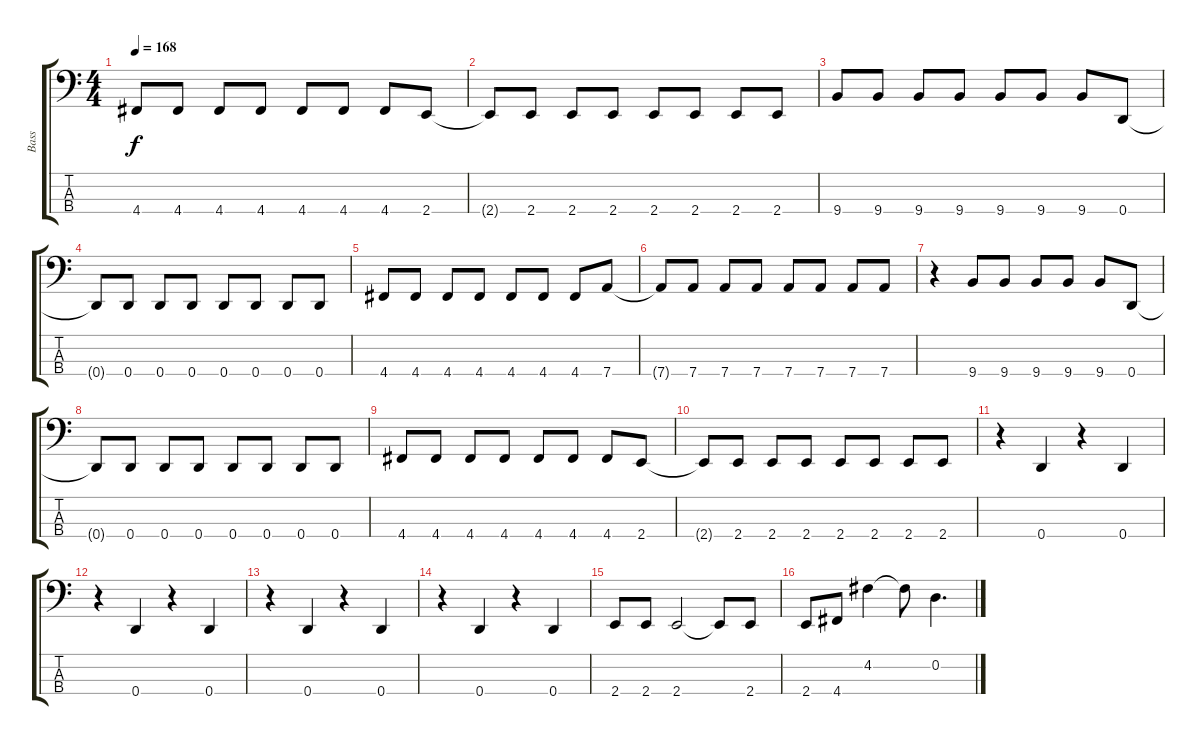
\track ("Bass" "Bass") {instrument electricbassfinger}
\staff {score tabs}
\tuning (G2 D2 A1 D1) {hide}
\ts (4 4)
\tempo 168
\clef f4
\ks c
4.4.8{dy f} 4.4.8 4.4.8 4.4.8 4.4.8 4.4.8 4.4.8 2.4.8 |
2.4{t}.8 2.4.8 2.4.8 2.4.8 2.4.8 2.4.8 2.4.8 2.4.8 |
9.4.8 9.4.8 9.4.8 9.4.8 9.4.8 9.4.8 9.4.8 0.4.8 |
0.4{t}.8 0.4.8 0.4.8 0.4.8 0.4.8 0.4.8 0.4.8 0.4.8 |
4.4.8 4.4.8 4.4.8 4.4.8 4.4.8 4.4.8 4.4.8 7.4.8 |
7.4{t}.8 7.4.8 7.4.8 7.4.8 7.4.8 7.4.8 7.4.8 7.4.8 |
r.4 9.4.8 9.4.8 9.4.8 9.4.8 9.4.8 0.4.8 |
0.4{t}.8 0.4.8 0.4.8 0.4.8 0.4.8 0.4.8 0.4.8 0.4.8 |
4.4.8 4.4.8 4.4.8 4.4.8 4.4.8 4.4.8 4.4.8 2.4.8 |
2.4{t}.8 2.4.8 2.4.8 2.4.8 2.4.8 2.4.8 2.4.8 2.4.8 |
r.4 0.4.4 r.4 0.4.4 |
r.4 0.4.4 r.4 0.4.4 |
r.4 0.4.4 r.4 0.4.4 |
r.4 0.4.4 r.4 0.4.4 |
2.4.8 2.4.8 2.4.2 2.4{t}.8 2.4.8 |
2.4.8 4.4.8 4.2.4 4.2{t}.8 0.2.4{d}
